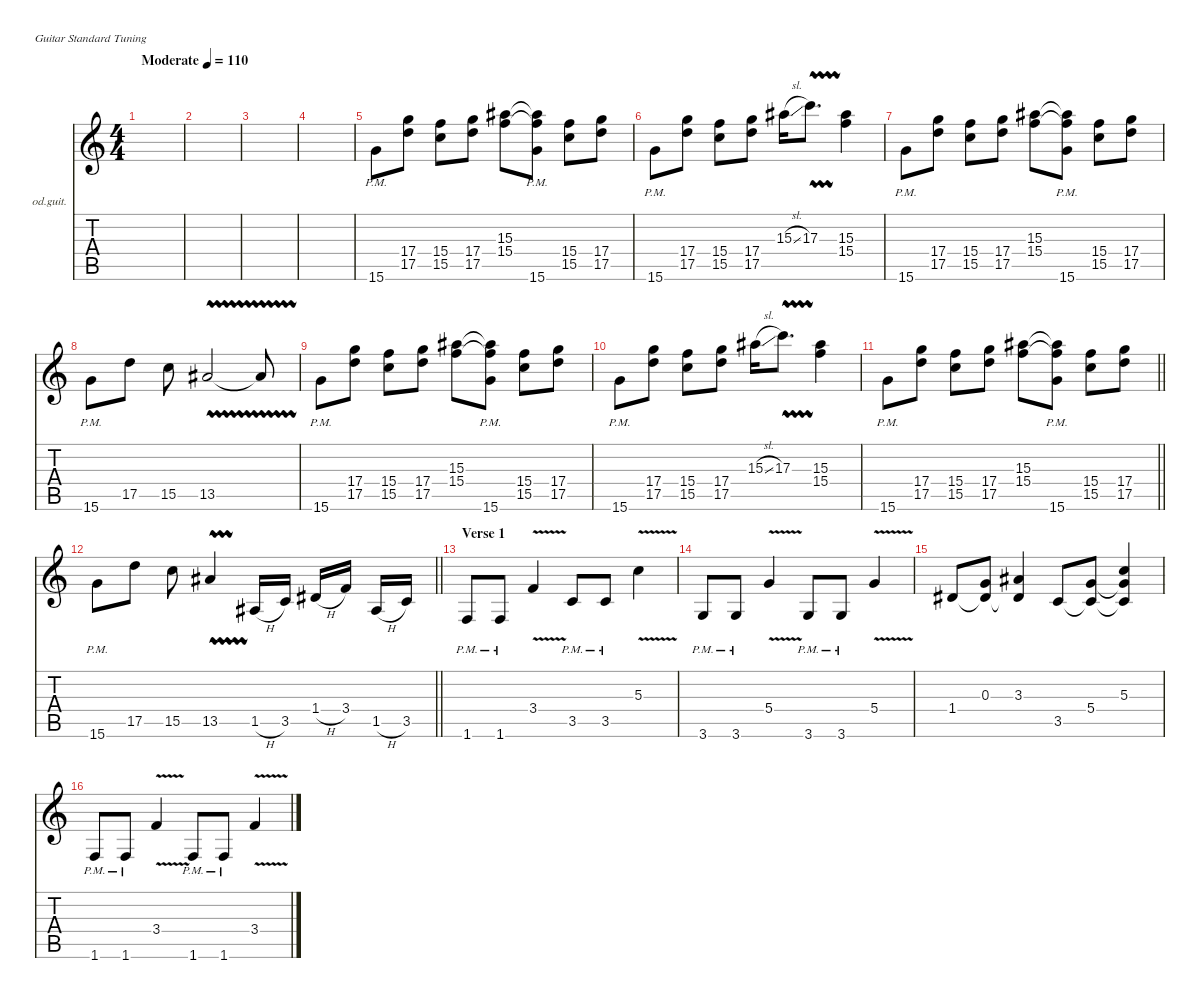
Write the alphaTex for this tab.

\defaultSystemsLayout 4
\hideDynamics
\bracketExtendMode nobrackets
\firstSystemTrackNameOrientation horizontal
\otherSystemsTrackNameOrientation horizontal
\track ("Gitar 1" "od.guit.") {instrument acousticgrandpiano}
\staff {score tabs}
\tuning (E4 B3 G3 D3 A2 E2)
\displaytranspose 12
\ts (4 4)
\beaming (8 2 2 2 2)
\tempo (110 "Moderate")
\clef g2
\ks c
|
|
|
|
15.6{pm}.8 (17.4 17.5).8 (15.4 15.5).8 (17.4 17.5).8 (15.3 15.4).8 (15.6{pm} 15.3{t} 15.4{t}).8 (15.4 15.5).8 (17.4 17.5).8 |
15.6{pm}.8 (17.4 17.5).8 (15.4 15.5).8 (17.4 17.5).8 15.3{sl}.16 17.3{vw}.8{d} (15.3 15.4).4 |
15.6{pm}.8 (17.4 17.5).8 (15.4 15.5).8 (17.4 17.5).8 (15.3 15.4).8 (15.6{pm} 15.3{t} 15.4{t}).8 (15.4 15.5).8 (17.4 17.5).8 |
15.6{pm}.8 17.5.8 15.5.8 13.5{vw}.2 13.5{t}.8 |
15.6{pm}.8 (17.4 17.5).8 (15.4 15.5).8 (17.4 17.5).8 (15.3 15.4).8 (15.6{pm} 15.3{t} 15.4{t}).8 (15.4 15.5).8 (17.4 17.5).8 |
15.6{pm}.8 (17.4 17.5).8 (15.4 15.5).8 (17.4 17.5).8 15.3{sl}.16 17.3{vw}.8{d} (15.3 15.4).4 |
\barLineRight lightlight
15.6{pm}.8 (17.4 17.5).8 (15.4 15.5).8 (17.4 17.5).8 (15.3 15.4).8 (15.6{pm} 15.3{t} 15.4{t}).8 (15.4 15.5).8 (17.4 17.5).8 |
\barLineRight lightlight
15.6{pm}.8 17.5.8 15.5.8 13.5{vw}.4 1.5{h}.16 3.5.16 1.4{h}.16 3.4.16{beam split} 1.5{h}.16 3.5.16 |
\section ("" "Verse 1")
1.6{pm}.8 1.6{pm}.8 3.4{v}.4 3.5{pm}.8 3.5{pm}.8 5.3{v}.4 |
3.6{pm}.8 3.6{pm}.8 5.4{v}.4 3.6{pm}.8 3.6{pm}.8 5.4{v}.4 |
1.4.8 (0.3 1.4{t}).8 (3.3 1.4{t}).4 3.5.8 (5.4 3.5{t}).8 (5.3 5.4{t} 3.5{t}).4 |
1.6{pm}.8 1.6{pm}.8 3.4{v}.4 1.6{pm}.8 1.6{pm}.8 3.4{v}.4
